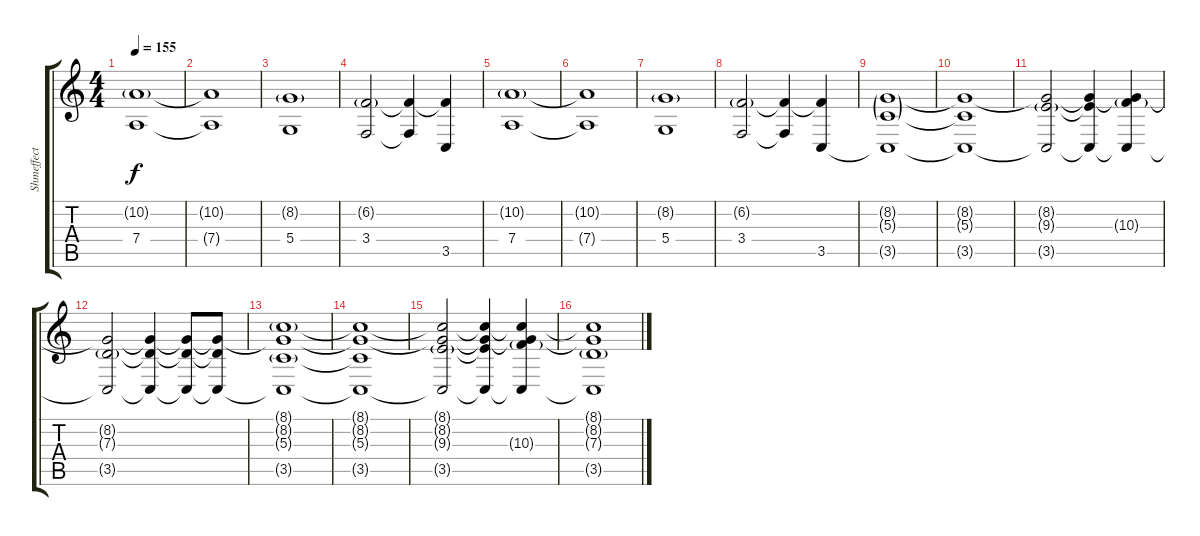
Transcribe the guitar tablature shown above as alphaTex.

\track ("Shmeffect" "Shmeffect") {instrument drawbarorgan}
\staff {score tabs}
\tuning (E4 B3 G3 D3 A2 E2) {hide}
\ts (4 4)
\tempo 155
\clef g2
\ks c
(10.2{g} 7.4).1{dy f} |
(10.2{t} 7.4{t}).1 |
(8.2{g} 5.4).1 |
(6.2{g} 3.4).2 (6.2{t} 3.4{t}).4 (6.2{t} 3.5).4 |
(10.2{g} 7.4).1 |
(10.2{t} 7.4{t}).1 |
(8.2{g} 5.4).1 |
(6.2{g} 3.4).2 (6.2{t} 3.4{t}).4 (6.2{t} 3.5).4 |
(8.2{g} 5.3{g} 3.5{t}).1 |
(8.2{t} 5.3{t} 3.5{t}).1 |
(8.2{t} 9.3{g} 3.5{t}).2 (8.2{t} 9.3{t} 3.5{t}).4 (8.2{t} 10.3{g} 3.5{t}).4 |
(8.2{t} 7.3{g} 3.5{t}).2 (8.2{t} 7.3{t} 3.5{t}).4 (8.2{t} 7.3{t} 3.5{t}).8 (8.2{t} 7.3{t} 3.5{t}).8 |
(8.1{g} 8.2{t} 5.3{g} 3.5{t}).1 |
(8.1{t} 8.2{t} 5.3{t} 3.5{t}).1 |
(8.1{t} 8.2{t} 9.3{g} 3.5{t}).2 (8.1{t} 8.2{t} 9.3{t} 3.5{t}).4 (8.1{t} 8.2{t} 10.3{g} 3.5{t}).4 |
(8.1{t} 8.2{t} 7.3{g} 3.5{t}).1
